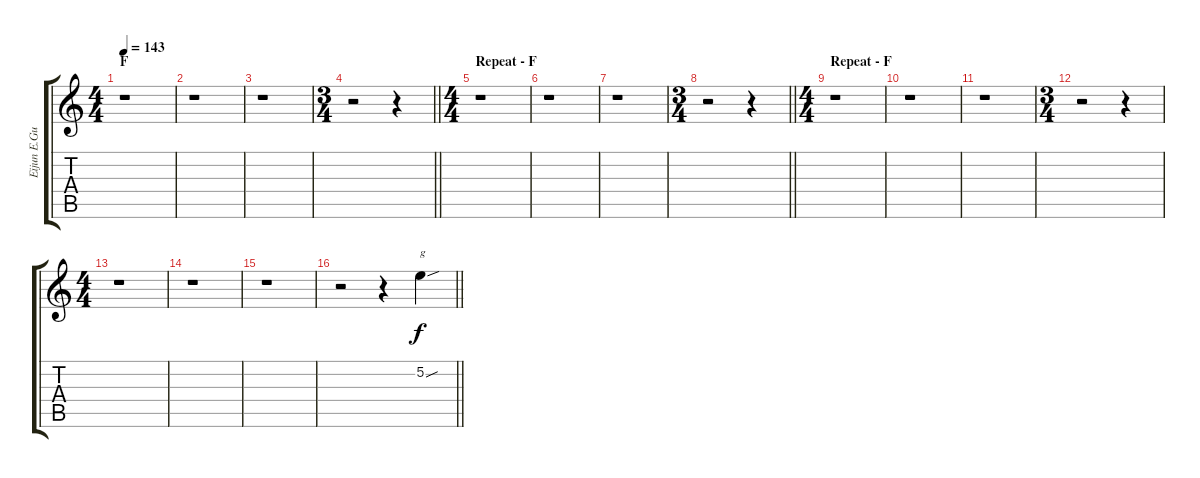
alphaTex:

\track ("Eijun E.Guitar III" "Eijun E.Gu") {instrument distortionguitar}
\staff {score tabs}
\tuning (E4 B3 G3 D3 A2 E2) {hide}
\ts (4 4)
\section ("" "F")
\tempo 143
\clef g2
\ks c
r.1{dy f} |
r.1 |
r.1 |
\ts (3 4)
\barLineRight lightlight
r.2 r.4 |
\ts (4 4)
\section ("" "Repeat - F")
r.1 |
r.1 |
r.1 |
\ts (3 4)
\barLineRight lightlight
r.2 r.4 |
\ts (4 4)
\section ("" "Repeat - F")
r.1 |
r.1 |
r.1 |
\ts (3 4)
r.2 r.4 |
\ts (4 4)
r.1 |
r.1 |
r.1 |
\barLineRight lightlight
r.2 r.4 5.2{sou}.4{txt "g" volume 16}
